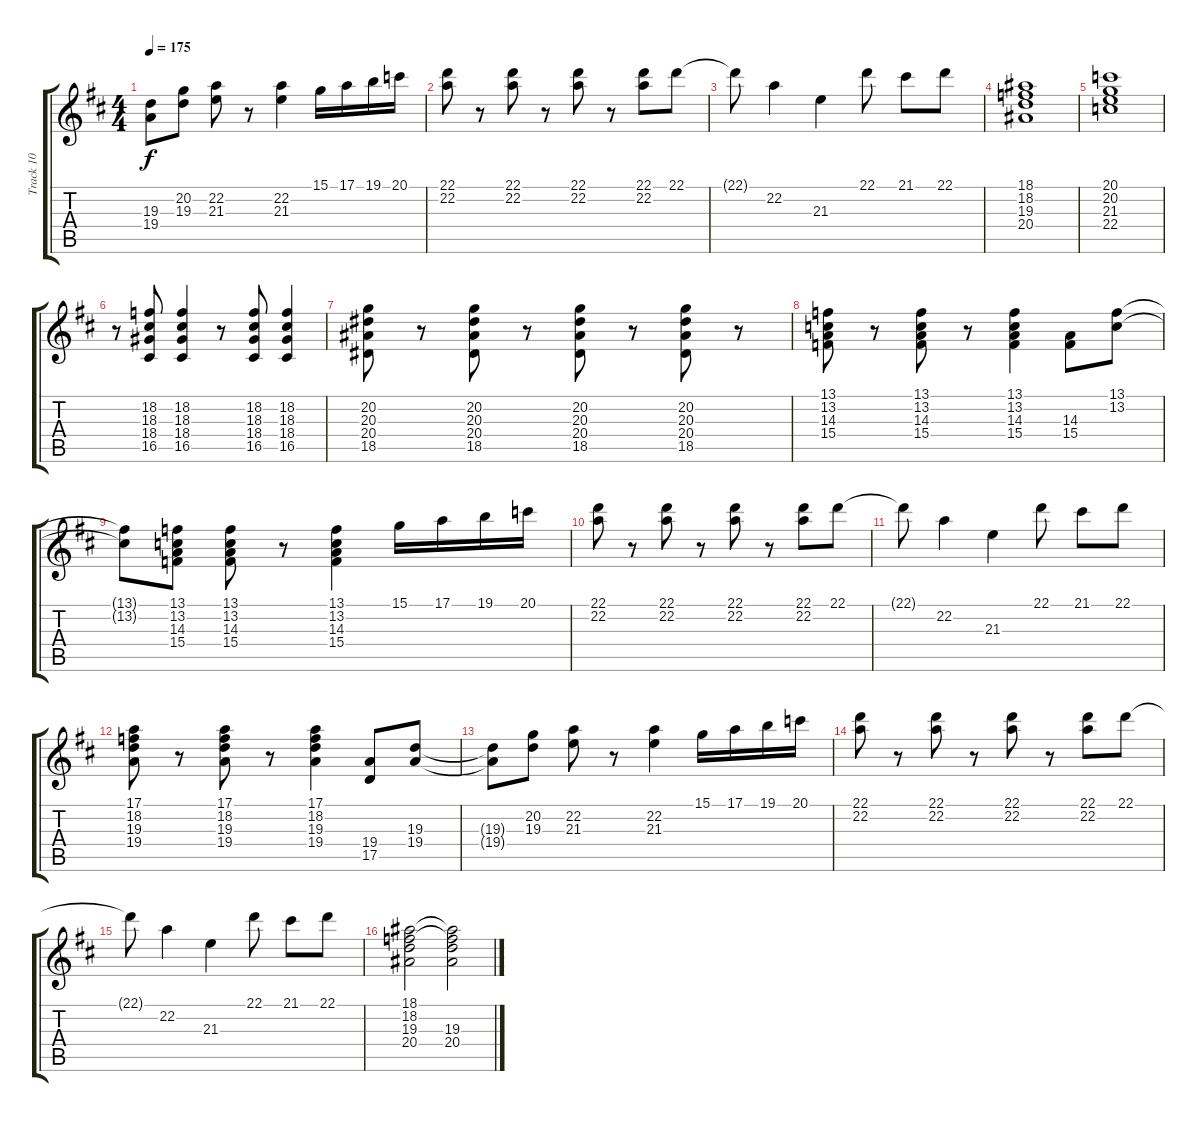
\track ("Track 10" "Track 10") {instrument acousticgrandpiano}
\staff {score tabs}
\tuning (E4 B3 G3 D3 A2 E2) {hide}
\ts (4 4)
\tempo 175
\clef g2
\ks d
(19.3{t} 19.4{t}).8{dy f} (20.2 19.3).8 (22.2 21.3).8 r.8 (22.2 21.3).4 15.1.16 17.1.16 19.1.16 20.1.16 |
(22.1 22.2).8 r.8 (22.1 22.2).8 r.8 (22.1 22.2).8 r.8 (22.1 22.2).8 22.1.8 |
22.1{t}.8 22.2.4 21.3.4 22.1.8 21.1.8 22.1.8 |
(18.1 18.2 19.3 20.4).1 |
(20.1 20.2 21.3 22.4).1 |
r.8 (18.2 18.3 18.4 16.5).8 (18.2 18.3 18.4 16.5).4 r.8 (18.2 18.3 18.4 16.5).8 (18.2 18.3 18.4 16.5).4 |
(20.2 20.3 20.4 18.5).8 r.8 (20.2 20.3 20.4 18.5).8 r.8 (20.2 20.3 20.4 18.5).8 r.8 (20.2 20.3 20.4 18.5).8 r.8 |
(13.1 13.2 14.3 15.4).8 r.8 (13.1 13.2 14.3 15.4).8 r.8 (13.1 13.2 14.3 15.4).4 (14.3 15.4).8 (13.1 13.2).8 |
(13.1{t} 13.2{t}).8 (13.1 13.2 14.3 15.4).8 (13.1 13.2 14.3 15.4).8 r.8 (13.1 13.2 14.3 15.4).4 15.1.16 17.1.16 19.1.16 20.1.16 |
(22.1 22.2).8 r.8 (22.1 22.2).8 r.8 (22.1 22.2).8 r.8 (22.1 22.2).8 22.1.8 |
22.1{t}.8 22.2.4 21.3.4 22.1.8 21.1.8 22.1.8 |
(17.1 18.2 19.3 19.4).8 r.8 (17.1 18.2 19.3 19.4).8 r.8 (17.1 18.2 19.3 19.4).4 (19.4 17.5).8 (19.3 19.4).8 |
(19.3{t} 19.4{t}).8 (20.2 19.3).8 (22.2 21.3).8 r.8 (22.2 21.3).4 15.1.16 17.1.16 19.1.16 20.1.16 |
(22.1 22.2).8 r.8 (22.1 22.2).8 r.8 (22.1 22.2).8 r.8 (22.1 22.2).8 22.1.8 |
22.1{t}.8 22.2.4 21.3.4 22.1.8 21.1.8 22.1.8 |
(18.1 18.2 19.3 20.4).2 (18.1{t} 18.2{t} 19.3 20.4).2
